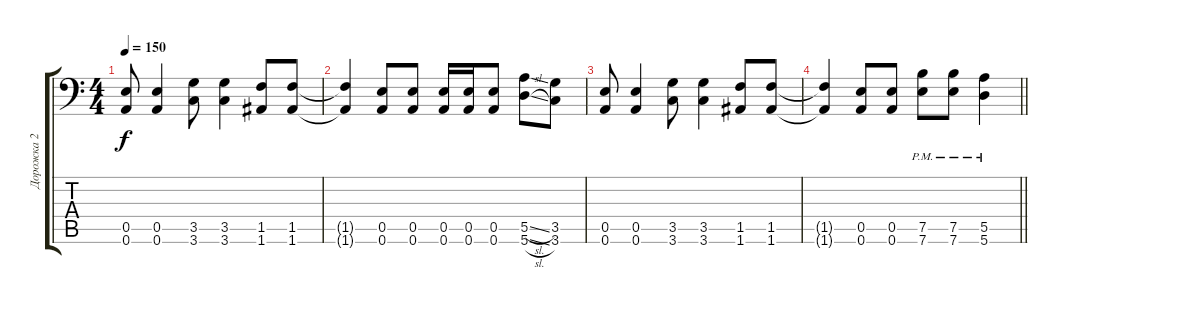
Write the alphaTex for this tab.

\track ("Дорожка 2" "Дорожка 2") {instrument overdrivenguitar}
\staff {score tabs}
\tuning (B3 Gb3 D3 A2 E2 A1) {hide}
\ts (4 4)
\tempo 150
\clef f4
\ks c
(0.5 0.6).8{dy f} (0.5 0.6).4 (3.5 3.6).8 (3.5 3.6).4 (1.5 1.6).8 (1.5 1.6).8 |
(1.5{t} 1.6{t}).4 (0.5 0.6).8 (0.5 0.6).8 (0.5 0.6).16 (0.5 0.6).16 (0.5 0.6).8 (5.5{sl} 5.6{sl}).8 (3.5 3.6).8 |
(0.5 0.6).8 (0.5 0.6).4 (3.5 3.6).8 (3.5 3.6).4 (1.5 1.6).8 (1.5 1.6).8 |
\barLineRight lightlight
(1.5{t} 1.6{t}).4 (0.5 0.6).8 (0.5 0.6).8 (7.5{pm} 7.6{pm}).8 (7.5{pm} 7.6{pm}).8 (5.5{pm} 5.6{pm}).4
